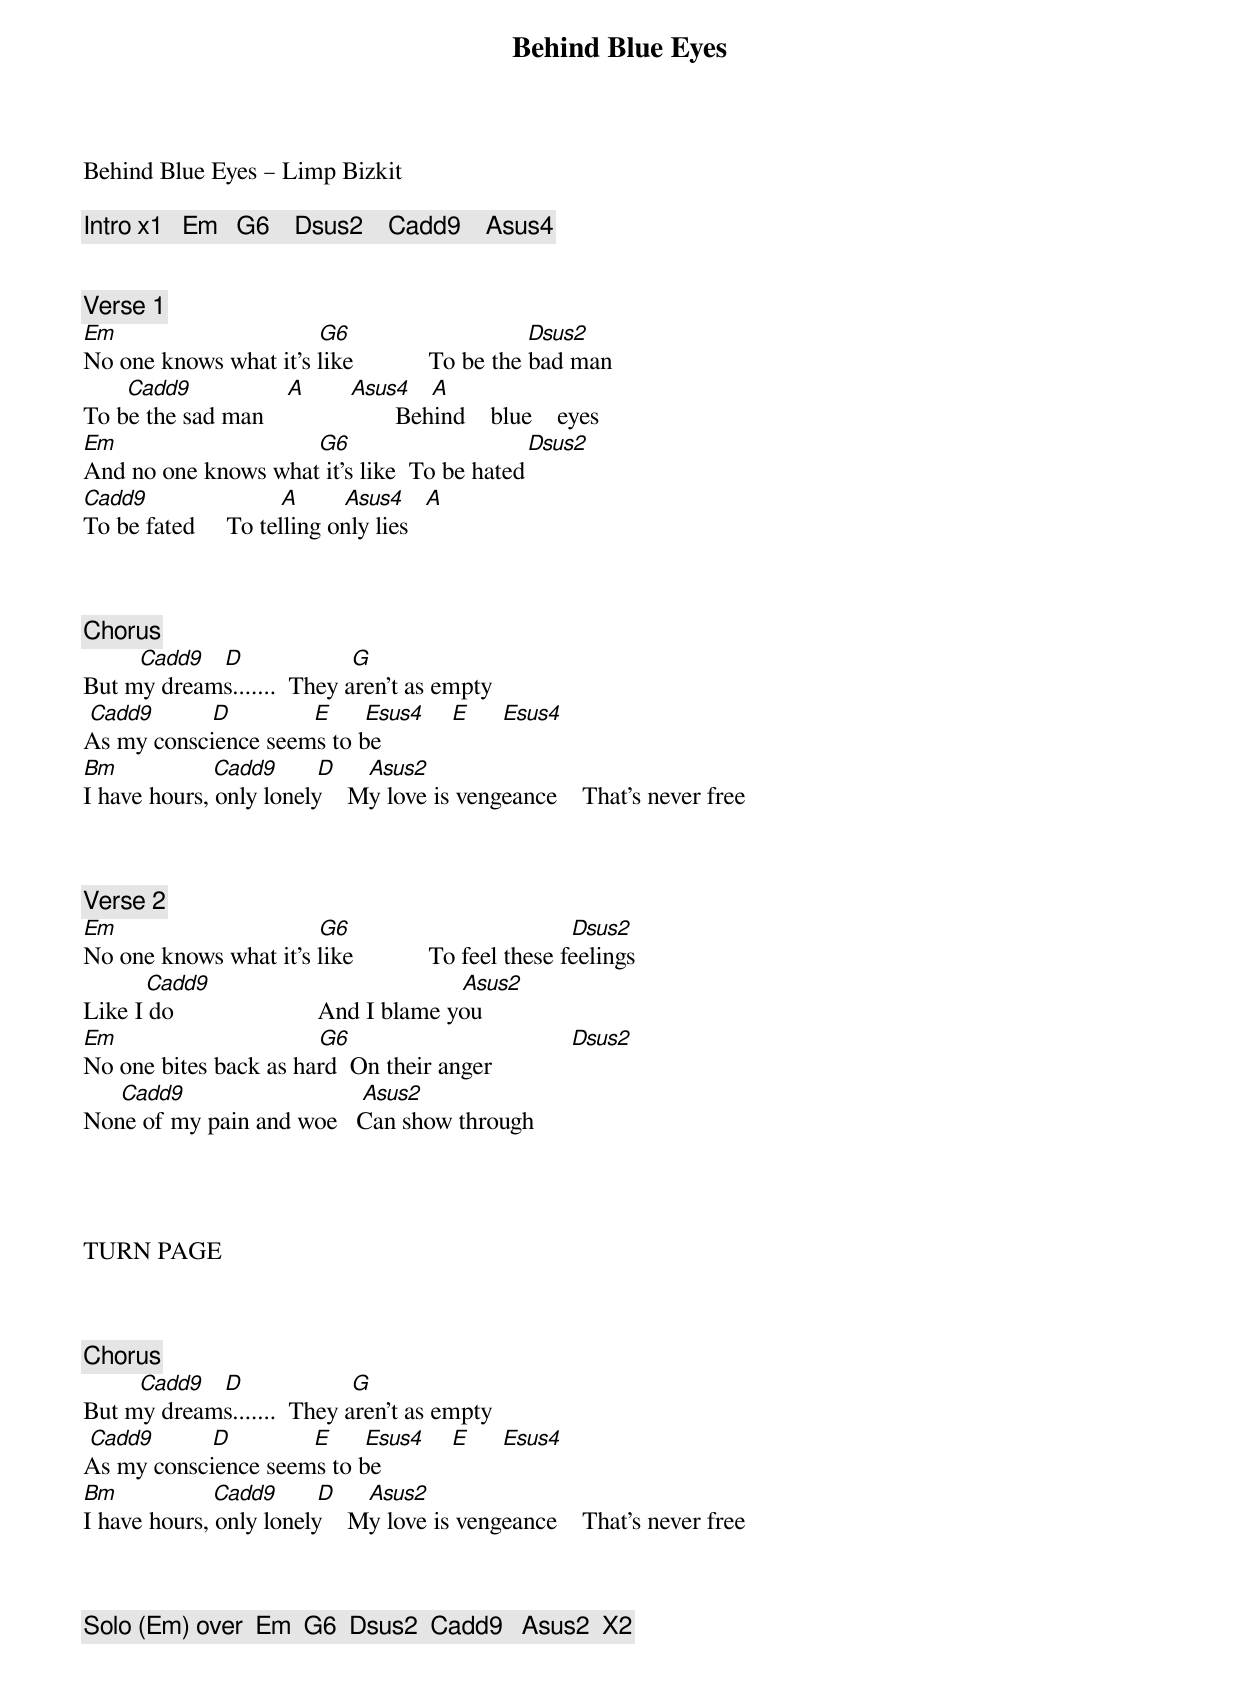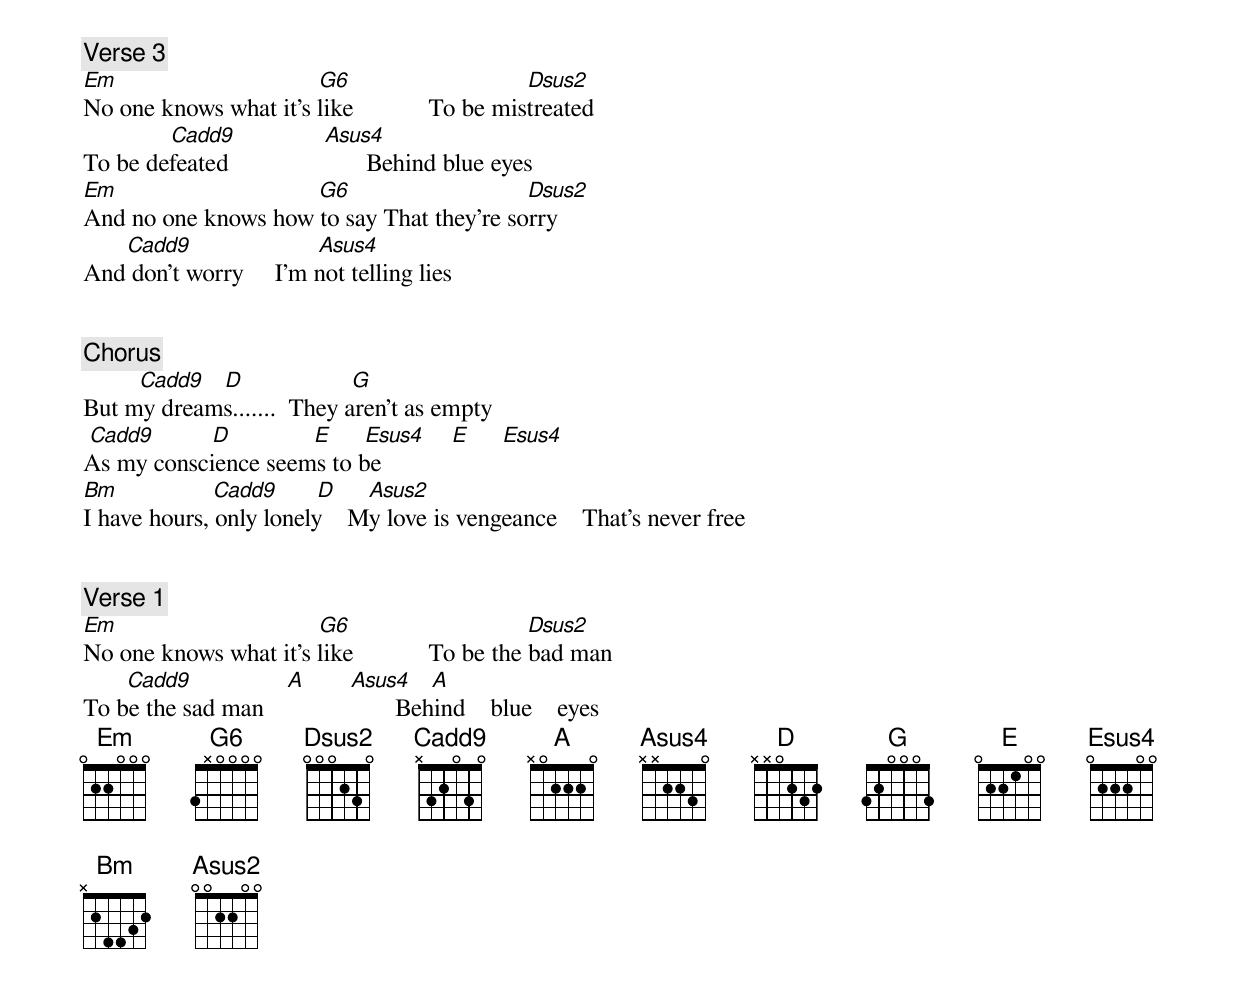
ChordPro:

{title: Behind Blue Eyes}
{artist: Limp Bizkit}
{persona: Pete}
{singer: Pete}
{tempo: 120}
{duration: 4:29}
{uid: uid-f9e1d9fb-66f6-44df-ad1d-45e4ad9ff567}
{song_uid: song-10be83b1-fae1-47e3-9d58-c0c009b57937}



Behind Blue Eyes – Limp Bizkit

{comment: Intro x1   Em   G6    Dsus2    Cadd9    Asus4}


{comment: Verse 1}
[Em]                                [G6]                            [Dsus2]
No one knows what it's like           	To be the bad man
       [Cadd9]    	    		    [A]       [Asus4]   [A]
To be the sad man                    	Behind    blue    eyes
[Em]                                [G6]                            [Dsus2]
And no one knows what it's like 	To be hated
[Cadd9]    	    		    	     [A]       [Asus4]   [A]
To be fated 				To telling only lies



{comment: Chorus}
         [Cadd9]   [D]			              [G]
But my dreams....... 	They aren't as empty
 [Cadd9]         [D]             [E]     [Esus4]    [E]     [Esus4]
As my conscience seems to be
[Bm]               [Cadd9]		    [D]					[Asus2]
I have hours, only lonely    My love is vengeance    That's never free



{comment: Verse 2}
[Em]                                [G6]                                   [Dsus2]
No one knows what it's like           	To feel these feelings
          [Cadd9]    	    		                             [Asus2]
Like I do		                    	And I blame you
[Em]                                [G6]                                   [Dsus2]
No one bites back as hard		On their anger
    		[Cadd9]    	    		                 [Asus2]
None of my pain and woe 		Can show through




TURN PAGE



{comment: Chorus}
         [Cadd9]   [D]			              [G]
But my dreams....... 	They aren't as empty
 [Cadd9]         [D]             [E]     [Esus4]    [E]     [Esus4]
As my conscience seems to be
[Bm]               [Cadd9]		    [D]					[Asus2]
I have hours, only lonely    My love is vengeance    That's never free



{comment: Solo (Em) over  Em  G6  Dsus2  Cadd9   Asus2  X2}



{comment: Verse 3}
[Em]                                [G6]                            [Dsus2]
No one knows what it's like           	To be mistreated
              [Cadd9]    	   		    [Asus4]
To be defeated                    		Behind blue eyes
[Em]                                [G6]                            [Dsus2]
And no one knows how to say	That they’re sorry
       [Cadd9]    	   		          [Asus4]
And don’t worry 				I’m not telling lies


{comment: Chorus}
         [Cadd9]   [D]			              [G]
But my dreams....... 	They aren't as empty
 [Cadd9]         [D]             [E]     [Esus4]    [E]     [Esus4]
As my conscience seems to be
[Bm]               [Cadd9]		    [D]					[Asus2]
I have hours, only lonely    My love is vengeance    That's never free


{comment: Verse 1}
[Em]                                [G6]                            [Dsus2]
No one knows what it's like           	To be the bad man
       [Cadd9]    	    		    [A]       [Asus4]   [A]
To be the sad man                    	Behind    blue    eyes
